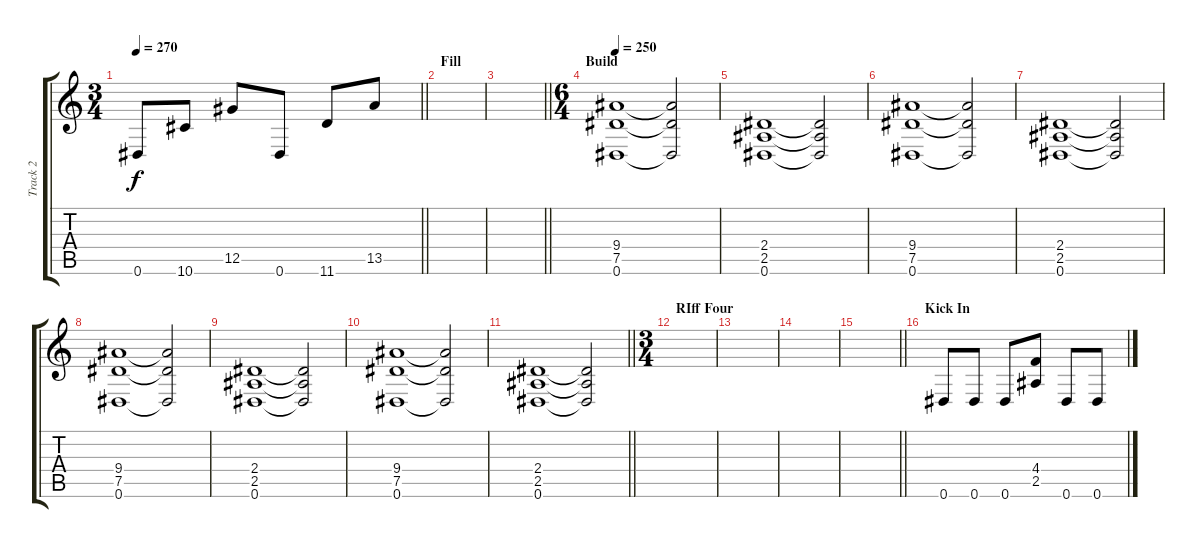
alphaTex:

\track ("Track 2" "Track 2") {instrument distortionguitar}
\staff {score tabs}
\tuning (Eb4 Bb3 Gb3 Db3 Ab2 Eb2) {hide}
\ts (3 4)
\tempo 270
\clef g2
\barLineRight lightlight
\ks c
0.6.8{dy f} 10.6.8 12.5.8 0.6.8 11.6.8 13.5.8 |
\section ("" "Fill")
|
\barLineRight lightlight
|
\ts (6 4)
\section ("" "Build")
\tempo 250
(9.4 7.5 0.6).1 (9.4{t} 7.5{t} 0.6{t}).2 |
(2.4 2.5 0.6).1 (2.4{t} 2.5{t} 0.6{t}).2 |
(9.4 7.5 0.6).1 (9.4{t} 7.5{t} 0.6{t}).2 |
(2.4 2.5 0.6).1 (2.4{t} 2.5{t} 0.6{t}).2 |
(9.4 7.5 0.6).1 (9.4{t} 7.5{t} 0.6{t}).2 |
(2.4 2.5 0.6).1 (2.4{t} 2.5{t} 0.6{t}).2 |
(9.4 7.5 0.6).1 (9.4{t} 7.5{t} 0.6{t}).2 |
\barLineRight lightlight
(2.4 2.5 0.6).1 (2.4{t} 2.5{t} 0.6{t}).2 |
\ts (3 4)
\section ("" "RIff Four")
|
|
|
\barLineRight lightlight
|
\section ("" "Kick In")
0.6.8 0.6.8 0.6.8 (4.4 2.5).8 0.6.8 0.6.8
